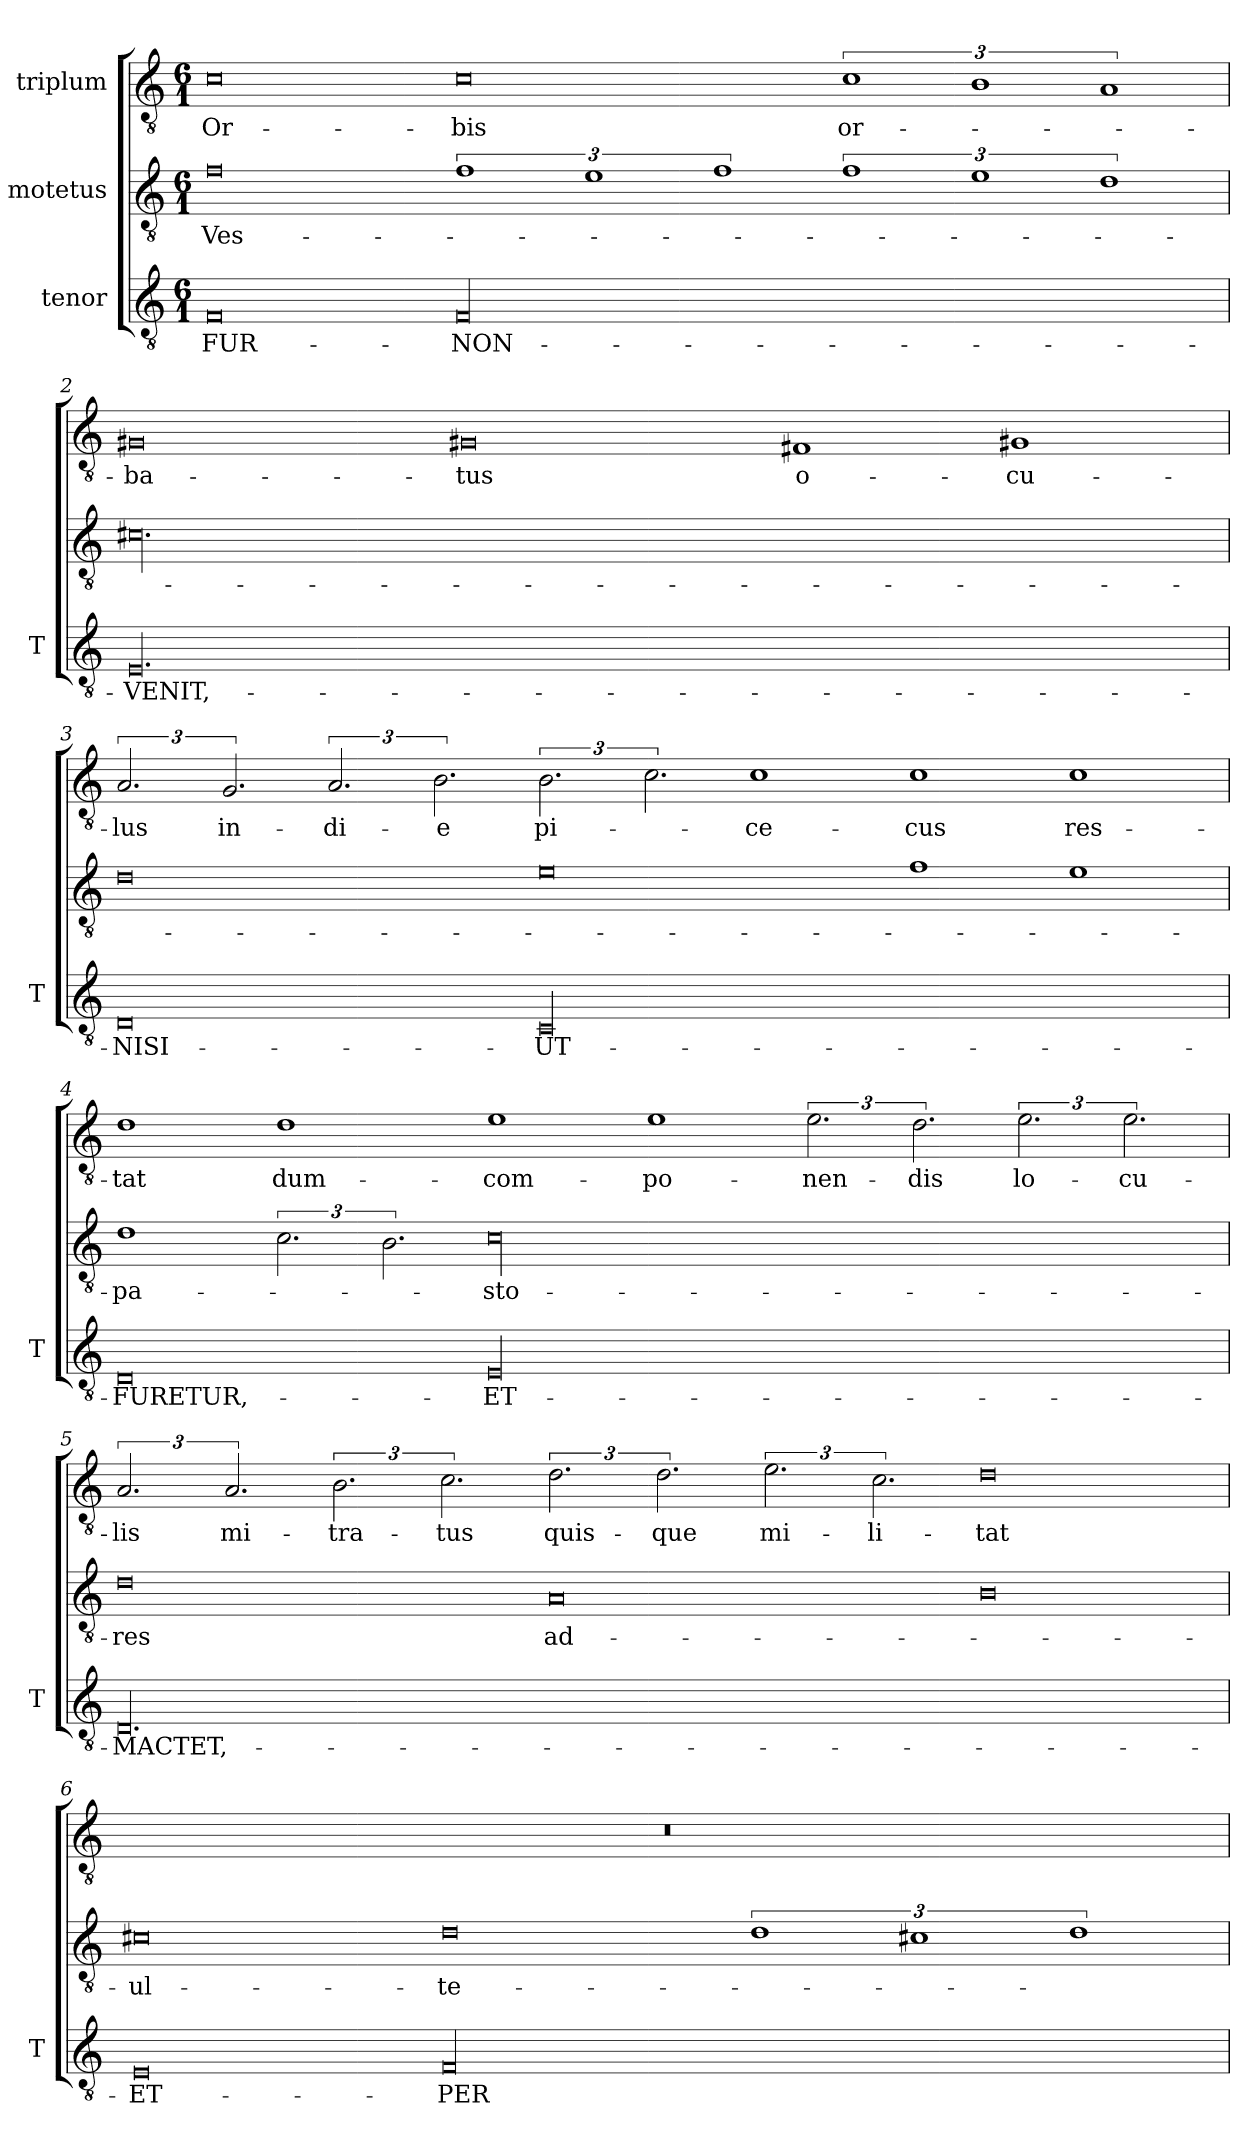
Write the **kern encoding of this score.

**kern	**text	**kern	**text	**kern	**text
*part3	*part3	*part2	*part2	*part1	*part1
*staff3	*staff3	*staff2	*staff2	*staff1	*staff1
*I"tenor	*	*I"motetus	*	*I"triplum	*
*I'T	*	*	*	*	*
*clefGv2	*	*clefGv2	*	*clefGv2	*
*k[]	*	*k[]	*	*k[]	*
*C:	*	*C:	*	*C:	*
*M6/1	*	*M6/1	*	*M6/1	*
=1	=1	=1	=1	=1	=1
0F/	FUR-	0f\	Ves-	0c\	Or-
00F/	NON-	3%2f\	.	0c\	-bis
.	.	3%2e\	.	.	.
.	.	3%2f\	.	.	.
.	.	3%2f\	.	3%2c\	or-
.	.	3%2e\	.	3%2B\	.
.	.	3%2d\	.	3%2A/	.
=2	=2	=2	=2	=2	=2
00.E/	VENIT,-	00.c#X\	.	0G#X/	-ba-
.	.	.	.	0G#X/	-tus
.	.	.	.	1F#X/	o-
.	.	.	.	1G#X/	-cu-
=3	=3	=3	=3	=3	=3
0D/	NISI-	0d\	.	3.A/	-lus
.	.	.	.	3.G/	in-
.	.	.	.	3.A/	di-
.	.	.	.	3.B\	-e
00C/	UT-	0e\	.	3.B\	-pi-
.	.	.	.	3.c\	.
.	.	.	.	1c\	ce-
.	.	1f\	.	1c\	-cus
.	.	1e\	.	1c\	res-
=4	=4	=4	=4	=4	=4
0D/	FURETUR,-	1d\	pa-	1d\	-tat
.	.	3.c\	.	1d\	dum-
.	.	3.B\	.	.	.
00E/	ET-	00c\	-sto-	1e\	com-
.	.	.	.	1e\	-po-
.	.	.	.	3.e\	-nen-
.	.	.	.	3.d\	-dis
.	.	.	.	3.e\	lo-
.	.	.	.	3.e\	-cu-
=5	=5	=5	=5	=5	=5
00.D/	MACTET,-	0d\	-res	3.A/	-lis
.	.	.	.	3.A/	mi-
.	.	.	.	3.B\	-tra-
.	.	.	.	3.c\	-tus
.	.	0A/	ad-	3.d\	quis-
.	.	.	.	3.d\	-que
.	.	.	.	3.e\	mi-
.	.	.	.	3.c\	-li-
.	.	0B\	.	0d\	-tat
=6	=6	=6	=6	=6	=6
0E/	ET-	0c#X\	-ul-	00.r	.
00F/	PER-	0d\	-te-	.	.
.	.	3%2d\	.	.	.
.	.	3%2c#X\	.	.	.
.	.	3%2d\	.	.	.
=	=	=	=	=	=
*-	*-	*-	*-	*-	*-
